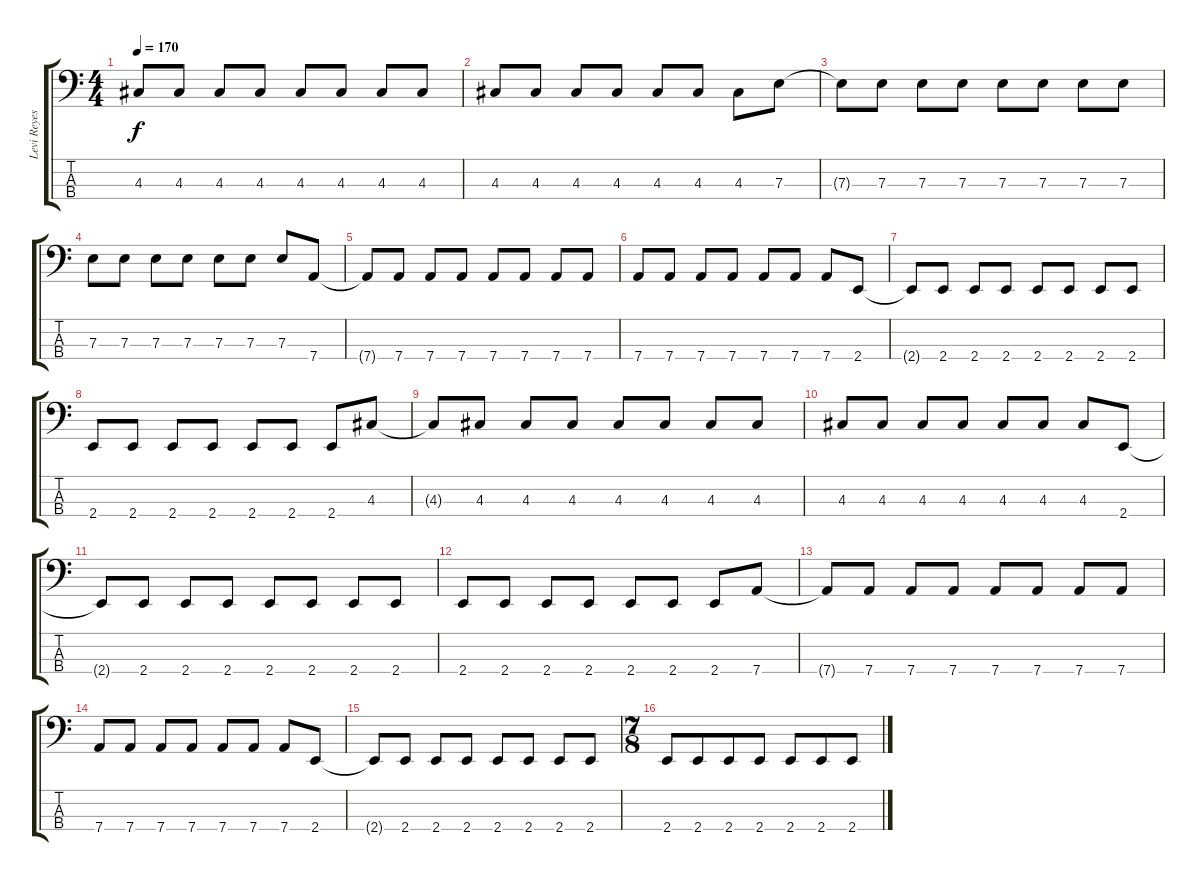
\track ("Levi Reyes" "Levi Reyes") {instrument electricbassfinger}
\staff {score tabs}
\tuning (G2 D2 A1 D1) {hide}
\ts (4 4)
\tempo 170
\clef f4
\ks c
4.3{t}.8{dy f} 4.3.8 4.3.8 4.3.8 4.3.8 4.3.8 4.3.8 4.3.8 |
4.3.8 4.3.8 4.3.8 4.3.8 4.3.8 4.3.8 4.3.8 7.3.8 |
7.3{t}.8 7.3.8 7.3.8 7.3.8 7.3.8 7.3.8 7.3.8 7.3.8 |
7.3.8 7.3.8 7.3.8 7.3.8 7.3.8 7.3.8 7.3.8 7.4.8 |
7.4{t}.8 7.4.8 7.4.8 7.4.8 7.4.8 7.4.8 7.4.8 7.4.8 |
7.4.8 7.4.8 7.4.8 7.4.8 7.4.8 7.4.8 7.4.8 2.4.8 |
2.4{t}.8 2.4.8 2.4.8 2.4.8 2.4.8 2.4.8 2.4.8 2.4.8 |
2.4.8 2.4.8 2.4.8 2.4.8 2.4.8 2.4.8 2.4.8 4.3.8 |
4.3{t}.8 4.3.8 4.3.8 4.3.8 4.3.8 4.3.8 4.3.8 4.3.8 |
4.3.8 4.3.8 4.3.8 4.3.8 4.3.8 4.3.8 4.3.8 2.4.8 |
2.4{t}.8 2.4.8 2.4.8 2.4.8 2.4.8 2.4.8 2.4.8 2.4.8 |
2.4.8 2.4.8 2.4.8 2.4.8 2.4.8 2.4.8 2.4.8 7.4.8 |
7.4{t}.8 7.4.8 7.4.8 7.4.8 7.4.8 7.4.8 7.4.8 7.4.8 |
7.4.8 7.4.8 7.4.8 7.4.8 7.4.8 7.4.8 7.4.8 2.4.8 |
2.4{t}.8 2.4.8 2.4.8 2.4.8 2.4.8 2.4.8 2.4.8 2.4.8 |
\ts (7 8)
2.4.8 2.4.8 2.4.8 2.4.8 2.4.8 2.4.8 2.4.8
